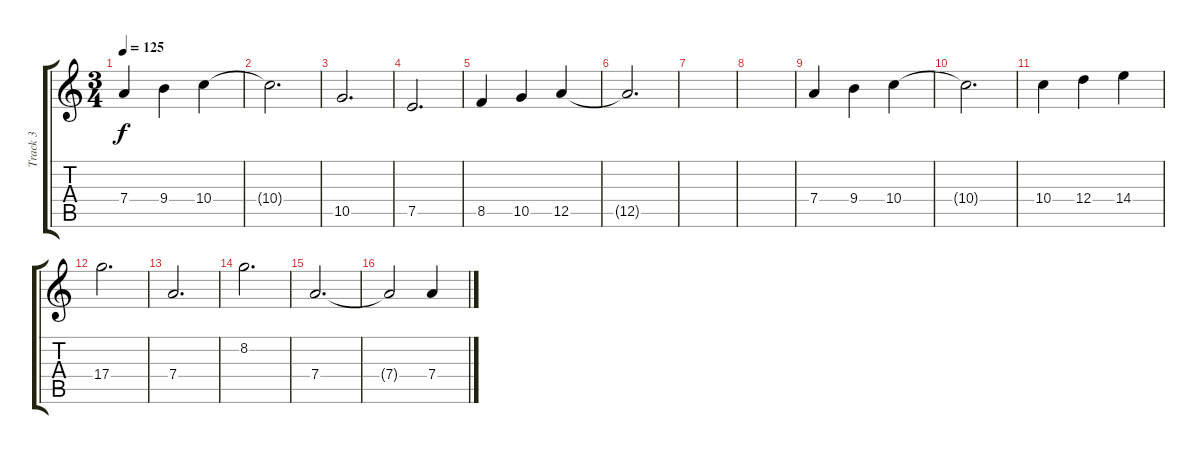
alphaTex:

\track ("Track 3" "Track 3") {instrument electricguitarjazz}
\staff {score tabs}
\tuning (E4 B3 G3 D3 A2 E2) {hide}
\ts (3 4)
\tempo 125
\clef g2
\ks c
7.4.4{dy f} 9.4.4 10.4.4 |
10.4{t}.2{d} |
10.5.2{d} |
7.5.2{d} |
8.5.4 10.5.4 12.5.4 |
12.5{t}.2{d} |
|
|
7.4.4 9.4.4 10.4.4 |
10.4{t}.2{d} |
10.4.4 12.4.4 14.4.4 |
17.4.2{d} |
7.4.2{d} |
8.2.2{d} |
7.4.2{d} |
7.4{t}.2 7.4{sl}.4
